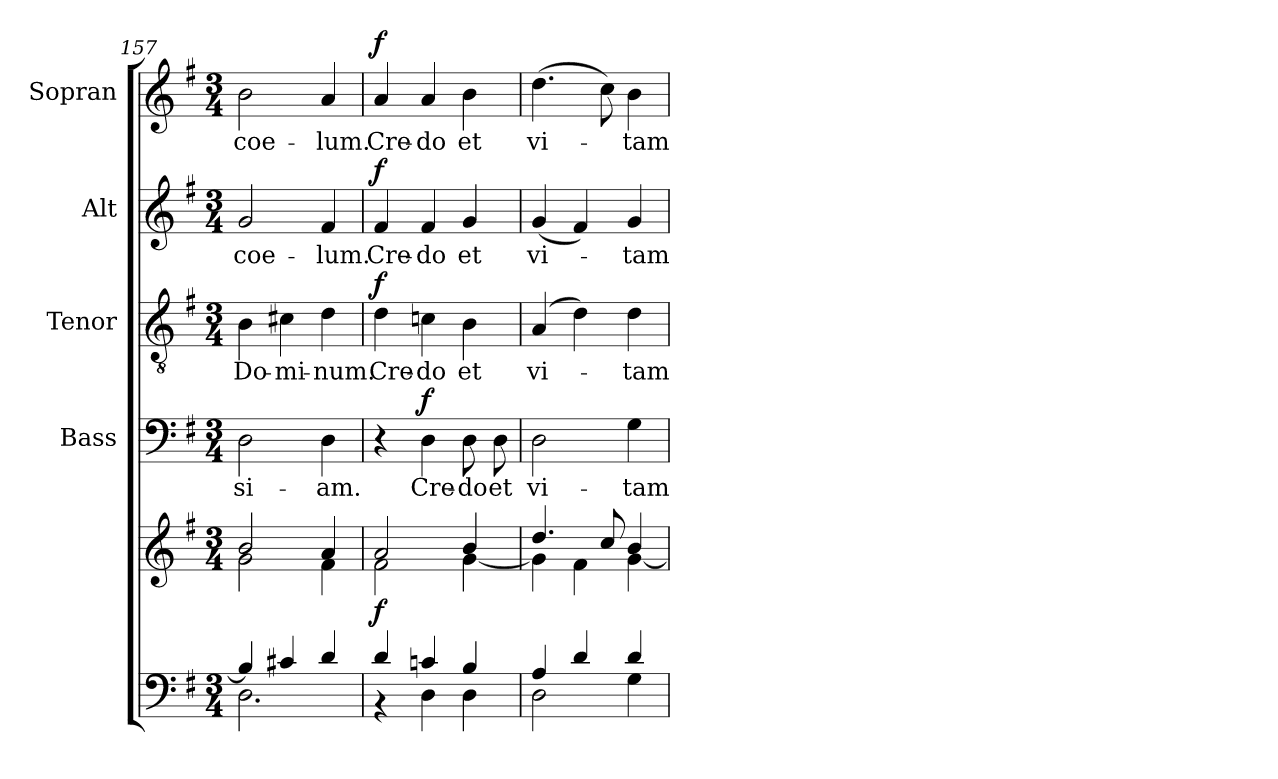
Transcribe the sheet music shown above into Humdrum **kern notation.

**kern	**kern	**dynam	**kern	**text	**dynam	**kern	**text	**dynam	**kern	**text	**dynam	**kern	**text	**dynam
*part5	*part5	*part5	*part4	*part4	*part4	*part3	*part3	*part3	*part2	*part2	*part2	*part1	*part1	*part1
*staff6	*staff5	*staff5/6	*staff4	*staff4	*staff4	*staff3	*staff3	*staff3	*staff2	*staff2	*staff2	*staff1	*staff1	*staff1
*	*	*	*I"Bass	*	*	*I"Tenor	*	*	*I"Alt	*	*	*I"Sopran	*	*
*	*	*	*I'B.	*	*	*I'T.	*	*	*I'A.	*	*	*I'S.	*	*
*clefF4	*clefG2	*	*clefF4	*	*	*clefGv2	*	*	*clefG2	*	*	*clefG2	*	*
*k[f#]	*k[f#]	*	*k[f#]	*	*	*k[f#]	*	*	*k[f#]	*	*	*k[f#]	*	*
*G:	*G:	*	*G:	*	*	*G:	*	*	*G:	*	*	*G:	*	*
*M3/4	*M3/4	*	*M3/4	*	*	*M3/4	*	*	*M3/4	*	*	*M3/4	*	*
=157	=157	=157	=157	=157	=157	=157	=157	=157	=157	=157	=157	=157	=157	=157
*^	*^	*	*	*	*	*	*	*	*	*	*	*	*	*
!	!	!	!	!	!	!LO:LY:b	!	!	!LO:LY:b	!	!	!LO:LY:b	!	!	!LO:LY:b	!
4B/]	2.D\	2b/	2g\	.	2D\	-si-	.	4B\	Do-	.	2g/	coe-	.	2b\	coe-	.
!	!	!	!	!	!	!	!	!	!LO:LY:b	!	!	!	!	!	!	!
4c#X/	.	.	.	.	.	.	.	4c#X\	-mi-	.	.	.	.	.	.	.
!	!	!	!	!	!	!LO:LY:b	!	!	!LO:LY:b	!	!	!LO:LY:b	!	!	!LO:LY:b	!
4d/	.	4a/	4f#\	.	4D\	-am.	.	4d\	-num.	.	4f#/	-lum.	.	4a/	-lum.	.
=158	=158	=158	=158	=158	=158	=158	=158	=158	=158	=158	=158	=158	=158	=158	=158	=158
!	!	!	!	!LO:DY:b	!	!	!	!	!LO:LY:b	!LO:DY:a	!	!LO:LY:b	!LO:DY:a	!	!LO:LY:b	!LO:DY:a
4d/	4r	2a/	2f#\	f	4r	.	.	4d\	Cre-	f	4f#/	Cre-	f	4a/	Cre-	f
!	!	!	!	!	!	!LO:LY:b	!LO:DY:a	!	!LO:LY:b	!	!	!LO:LY:b	!	!	!LO:LY:b	!
4cn/	4D\	.	.	.	4D\	Cre-	f	4cn\	-do	.	4f#/	-do	.	4a/	-do	.
!	!	!	!	!	!	!LO:LY:b	!	!	!LO:LY:b	!	!	!LO:LY:b	!	!	!LO:LY:b	!
4B/	4D\	4b/	[<4g\	.	8D\	-do	.	4B\	et	.	4g/	et	.	4b\	et	.
!	!	!	!	!	!	!LO:LY:b	!	!	!	!	!	!	!	!	!	!
.	.	.	.	.	8D\	et	.	.	.	.	.	.	.	.	.	.
=159	=159	=159	=159	=159	=159	=159	=159	=159	=159	=159	=159	=159	=159	=159	=159	=159
!	!	!	!	!	!	!LO:LY:b	!	!	!LO:LY:b	!	!	!LO:LY:b	!	!	!LO:LY:b	!
4A/	2D\	4.dd/	4g\]	.	2D\	vi-	.	(4A/	vi-	.	(<4g/	vi-	.	(>4.dd\	vi-	.
4d/	.	.	4f#\	.	.	.	.	4d\)	.	.	4f#/)	.	.	.	.	.
.	.	8cc/	.	.	.	.	.	.	.	.	.	.	.	8cc\)	.	.
!	!	!	!	!	!	!LO:LY:b	!	!	!LO:LY:b	!	!	!LO:LY:b	!	!	!LO:LY:b	!
4d/	4G\	4b/	[<4g\	.	4G\	-tam	.	4d\	-tam	.	4g/	-tam	.	4b\	-tam	.
*v	*v	*	*	*	*	*	*	*	*	*	*	*	*	*	*	*
*	*v	*v	*	*	*	*	*	*	*	*	*	*	*	*	*
=	=	=	=	=	=	=	=	=	=	=	=	=	=	=
*-	*-	*-	*-	*-	*-	*-	*-	*-	*-	*-	*-	*-	*-	*-
